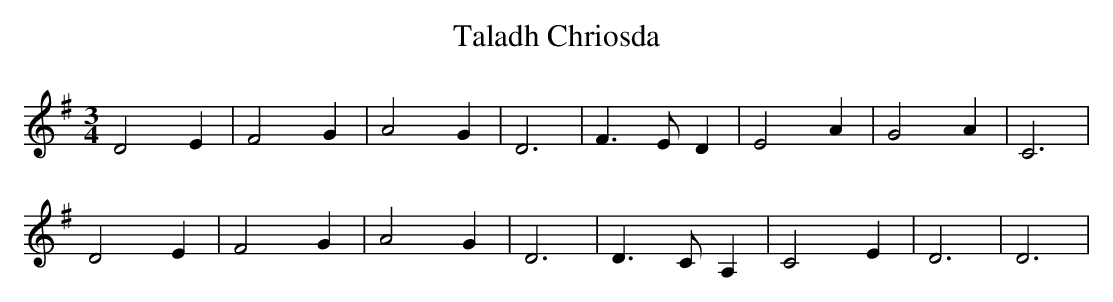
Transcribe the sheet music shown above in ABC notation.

X:1
T: Taladh Chriosda
M: 3/4
L: 1/8
K: Dmix
D4E2|F4G2|A4G2|D6|F3ED2|E4A2|G4A2|C6|
D4E2|F4G2|A4G2|D6|D3CA,2|C4E2|D6|D6|
